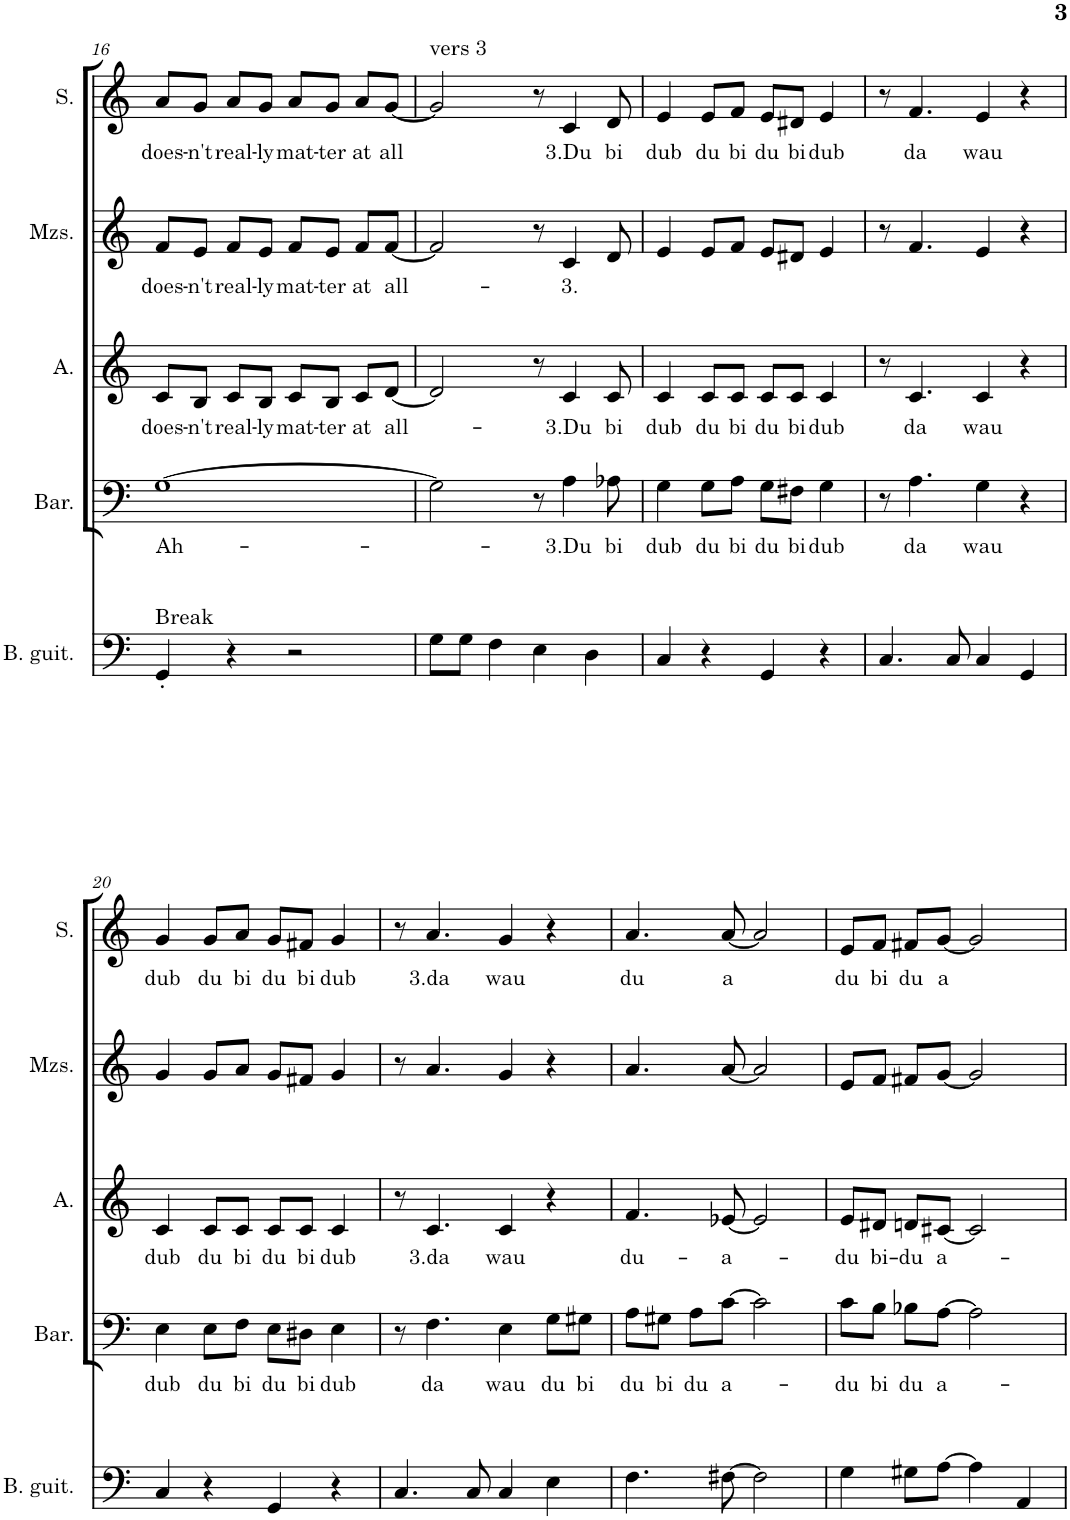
**kern	**kern	**text	**kern	**text	**kern	**text	**kern	**text
*part5	*part4	*part4	*part3	*part3	*part2	*part2	*part1	*part1
*staff5	*staff4	*staff4	*staff3	*staff3	*staff2	*staff2	*staff1	*staff1
*I"Basguitar	*I"Baryton	*	*I"Alto	*	*I"Mezzosopran	*	*I"Soprano	*
*I'B. guit.	*I'Bar.	*	*I'A.	*	*I'Mzs.	*	*I'S.	*
!!LO:PB:g=z
*clefF4	*clefF4	*	*clefG2	*	*clefG2	*	*clefG2	*
*Trd7c12	*	*	*	*	*	*	*	*
*k[]	*k[]	*	*k[]	*	*k[]	*	*k[]	*
*M2/2	*M2/2	*	*M2/2	*	*M2/2	*	*M2/2	*
*met(c|)	*met(c|)	*	*met(c|)	*	*met(c|)	*	*met(c|)	*
=16	=16	=16	=16	=16	=16	=16	=16	=16
!LO:TX:a:t=Break	!	!	!	!	!	!	!	!
!	!	!LO:LY:b	!	!LO:LY:b	!	!LO:LY:b	!	!LO:LY:b
4GG'/	[1G	Ah-	8c/L	does-	8f/L	does-	8a/L	does-
!	!	!	!	!LO:LY:b	!	!LO:LY:b	!	!LO:LY:b
.	.	.	8B/J	-n't	8e/J	-n't	8g/J	-n't
!	!	!	!	!LO:LY:b	!	!LO:LY:b	!	!LO:LY:b
4r	.	.	8c/L	real-	8f/L	real-	8a/L	real-
!	!	!	!	!LO:LY:b	!	!LO:LY:b	!	!LO:LY:b
.	.	.	8B/J	-ly	8e/J	-ly	8g/J	-ly
!	!	!	!	!LO:LY:b	!	!LO:LY:b	!	!LO:LY:b
2r	.	.	8c/L	mat-	8f/L	mat-	8a/L	mat-
!	!	!	!	!LO:LY:b	!	!LO:LY:b	!	!LO:LY:b
.	.	.	8B/J	-ter	8e/J	-ter	8g/J	-ter
!	!	!	!	!LO:LY:b	!	!LO:LY:b	!	!LO:LY:b
.	.	.	8c/L	at	8f/L	at	8a/L	at
!	!	!	!	!LO:LY:b	!	!LO:LY:b	!	!LO:LY:b
.	.	.	[8d/J	all-	[8f/J	all-	[8g/J	all
=17	=17	=17	=17	=17	=17	=17	=17	=17
!	!	!	!	!	!	!	!LO:TX:a:t=vers 3	!
8G\L	2G\]	.	2d/]	.	2f/]	.	2g/]	.
8G\J	.	.	.	.	.	.	.	.
4F\	.	.	.	.	.	.	.	.
4E\	8r	.	8r	.	8r	.	8r	.
!	!	!LO:LY:b	!	!LO:LY:b	!	!LO:LY:b	!	!LO:LY:b
.	4A\	-3.Du	4c/	-3.Du	4c/	-3.	4c/	3.Du
4D\	.	.	.	.	.	.	.	.
!	!	!LO:LY:b	!	!LO:LY:b	!	!	!	!LO:LY:b
.	8A-X\	bi	8c/	bi	8d/	.	8d/	bi
=18	=18	=18	=18	=18	=18	=18	=18	=18
!	!	!LO:LY:b	!	!LO:LY:b	!	!	!	!LO:LY:b
4C/	4G\	dub	4c/	dub	4e/	.	4e/	dub
!	!	!LO:LY:b	!	!LO:LY:b	!	!	!	!LO:LY:b
4r	8G\L	du	8c/L	du	8e/L	.	8e/L	du
!	!	!LO:LY:b	!	!LO:LY:b	!	!	!	!LO:LY:b
.	8A\J	bi	8c/J	bi	8f/J	.	8f/J	bi
!	!	!LO:LY:b	!	!LO:LY:b	!	!	!	!LO:LY:b
4GG/	8G\L	du	8c/L	du	8e/L	.	8e/L	du
!	!	!LO:LY:b	!	!LO:LY:b	!	!	!	!LO:LY:b
.	8F#X\J	bi	8c/J	bi	8d#X/J	.	8d#X/J	bi
!	!	!LO:LY:b	!	!LO:LY:b	!	!	!	!LO:LY:b
4r	4G\	dub	4c/	dub	4e/	.	4e/	dub
=19	=19	=19	=19	=19	=19	=19	=19	=19
4.C/	8r	.	8r	.	8r	.	8r	.
!	!	!LO:LY:b	!	!LO:LY:b	!	!	!	!LO:LY:b
.	4.A\	da	4.c/	da	4.f/	.	4.f/	da
8C/	.	.	.	.	.	.	.	.
!	!	!LO:LY:b	!	!LO:LY:b	!	!	!	!LO:LY:b
4C/	4G\	wau	4c/	wau	4e/	.	4e/	wau
4GG/	4r	.	4r	.	4r	.	4r	.
!!LO:LB:g=z
=20	=20	=20	=20	=20	=20	=20	=20	=20
!	!	!LO:LY:b	!	!LO:LY:b	!	!	!	!LO:LY:b
4C/	4E\	dub	4c/	dub	4g/	.	4g/	dub
!	!	!LO:LY:b	!	!LO:LY:b	!	!	!	!LO:LY:b
4r	8E\L	du	8c/L	du	8g/L	.	8g/L	du
!	!	!LO:LY:b	!	!LO:LY:b	!	!	!	!LO:LY:b
.	8F\J	bi	8c/J	bi	8a/J	.	8a/J	bi
!	!	!LO:LY:b	!	!LO:LY:b	!	!	!	!LO:LY:b
4GG/	8E\L	du	8c/L	du	8g/L	.	8g/L	du
!	!	!LO:LY:b	!	!LO:LY:b	!	!	!	!LO:LY:b
.	8D#X\J	bi	8c/J	bi	8f#X/J	.	8f#X/J	bi
!	!	!LO:LY:b	!	!LO:LY:b	!	!	!	!LO:LY:b
4r	4E\	dub	4c/	dub	4g/	.	4g/	dub
=21	=21	=21	=21	=21	=21	=21	=21	=21
4.C/	8r	.	8r	.	8r	.	8r	.
!	!	!LO:LY:b	!	!LO:LY:b	!	!	!	!LO:LY:b
.	4.F\	da	4.c/	3.da	4.a/	.	4.a/	3.da
8C/	.	.	.	.	.	.	.	.
!	!	!LO:LY:b	!	!LO:LY:b	!	!	!	!LO:LY:b
4C/	4E\	wau	4c/	wau	4g/	.	4g/	wau
!	!	!LO:LY:b	!	!	!	!	!	!
4E\	8G\L	du	4r	.	4r	.	4r	.
!	!	!LO:LY:b	!	!	!	!	!	!
.	8G#X\J	bi	.	.	.	.	.	.
=22	=22	=22	=22	=22	=22	=22	=22	=22
!	!	!LO:LY:b	!	!LO:LY:b	!	!	!	!LO:LY:b
4.F\	8A\L	du	4.f/	du-	4.a/	.	4.a/	du
!	!	!LO:LY:b	!	!	!	!	!	!
.	8G#X\J	bi	.	.	.	.	.	.
!	!	!LO:LY:b	!	!	!	!	!	!
.	8A\L	du	.	.	.	.	.	.
!	!	!LO:LY:b	!	!LO:LY:b	!	!	!	!LO:LY:b
[8F#X\	[8c\J	a-	[8e-X/	-a-	[8a/	.	[8a/	a
2F#\]	2c\]	.	2e-/]	.	2a/]	.	2a/]	.
=23	=23	=23	=23	=23	=23	=23	=23	=23
!	!	!LO:LY:b	!	!LO:LY:b	!	!	!	!LO:LY:b
4G\	8c\L	-du	8e/L	-du	8e/L	.	8e/L	du
!	!	!LO:LY:b	!	!LO:LY:b	!	!	!	!LO:LY:b
.	8B\J	bi	8d#X/J	bi-	8f/J	.	8f/J	bi
!	!	!LO:LY:b	!	!LO:LY:b	!	!	!	!LO:LY:b
8G#X\L	8B-X\L	du	8dn/L	-du	8f#X/L	.	8f#X/L	du
!	!	!LO:LY:b	!	!LO:LY:b	!	!	!	!LO:LY:b
[8A\J	[8A\J	a-	[8c#X/J	a-	[8g/J	.	[8g/J	a
4A\]	2A\]	.	2c#/]	.	2g/]	.	2g/]	.
4AA/	.	.	.	.	.	.	.	.
=	=	=	=	=	=	=	=	=
*-	*-	*-	*-	*-	*-	*-	*-	*-
